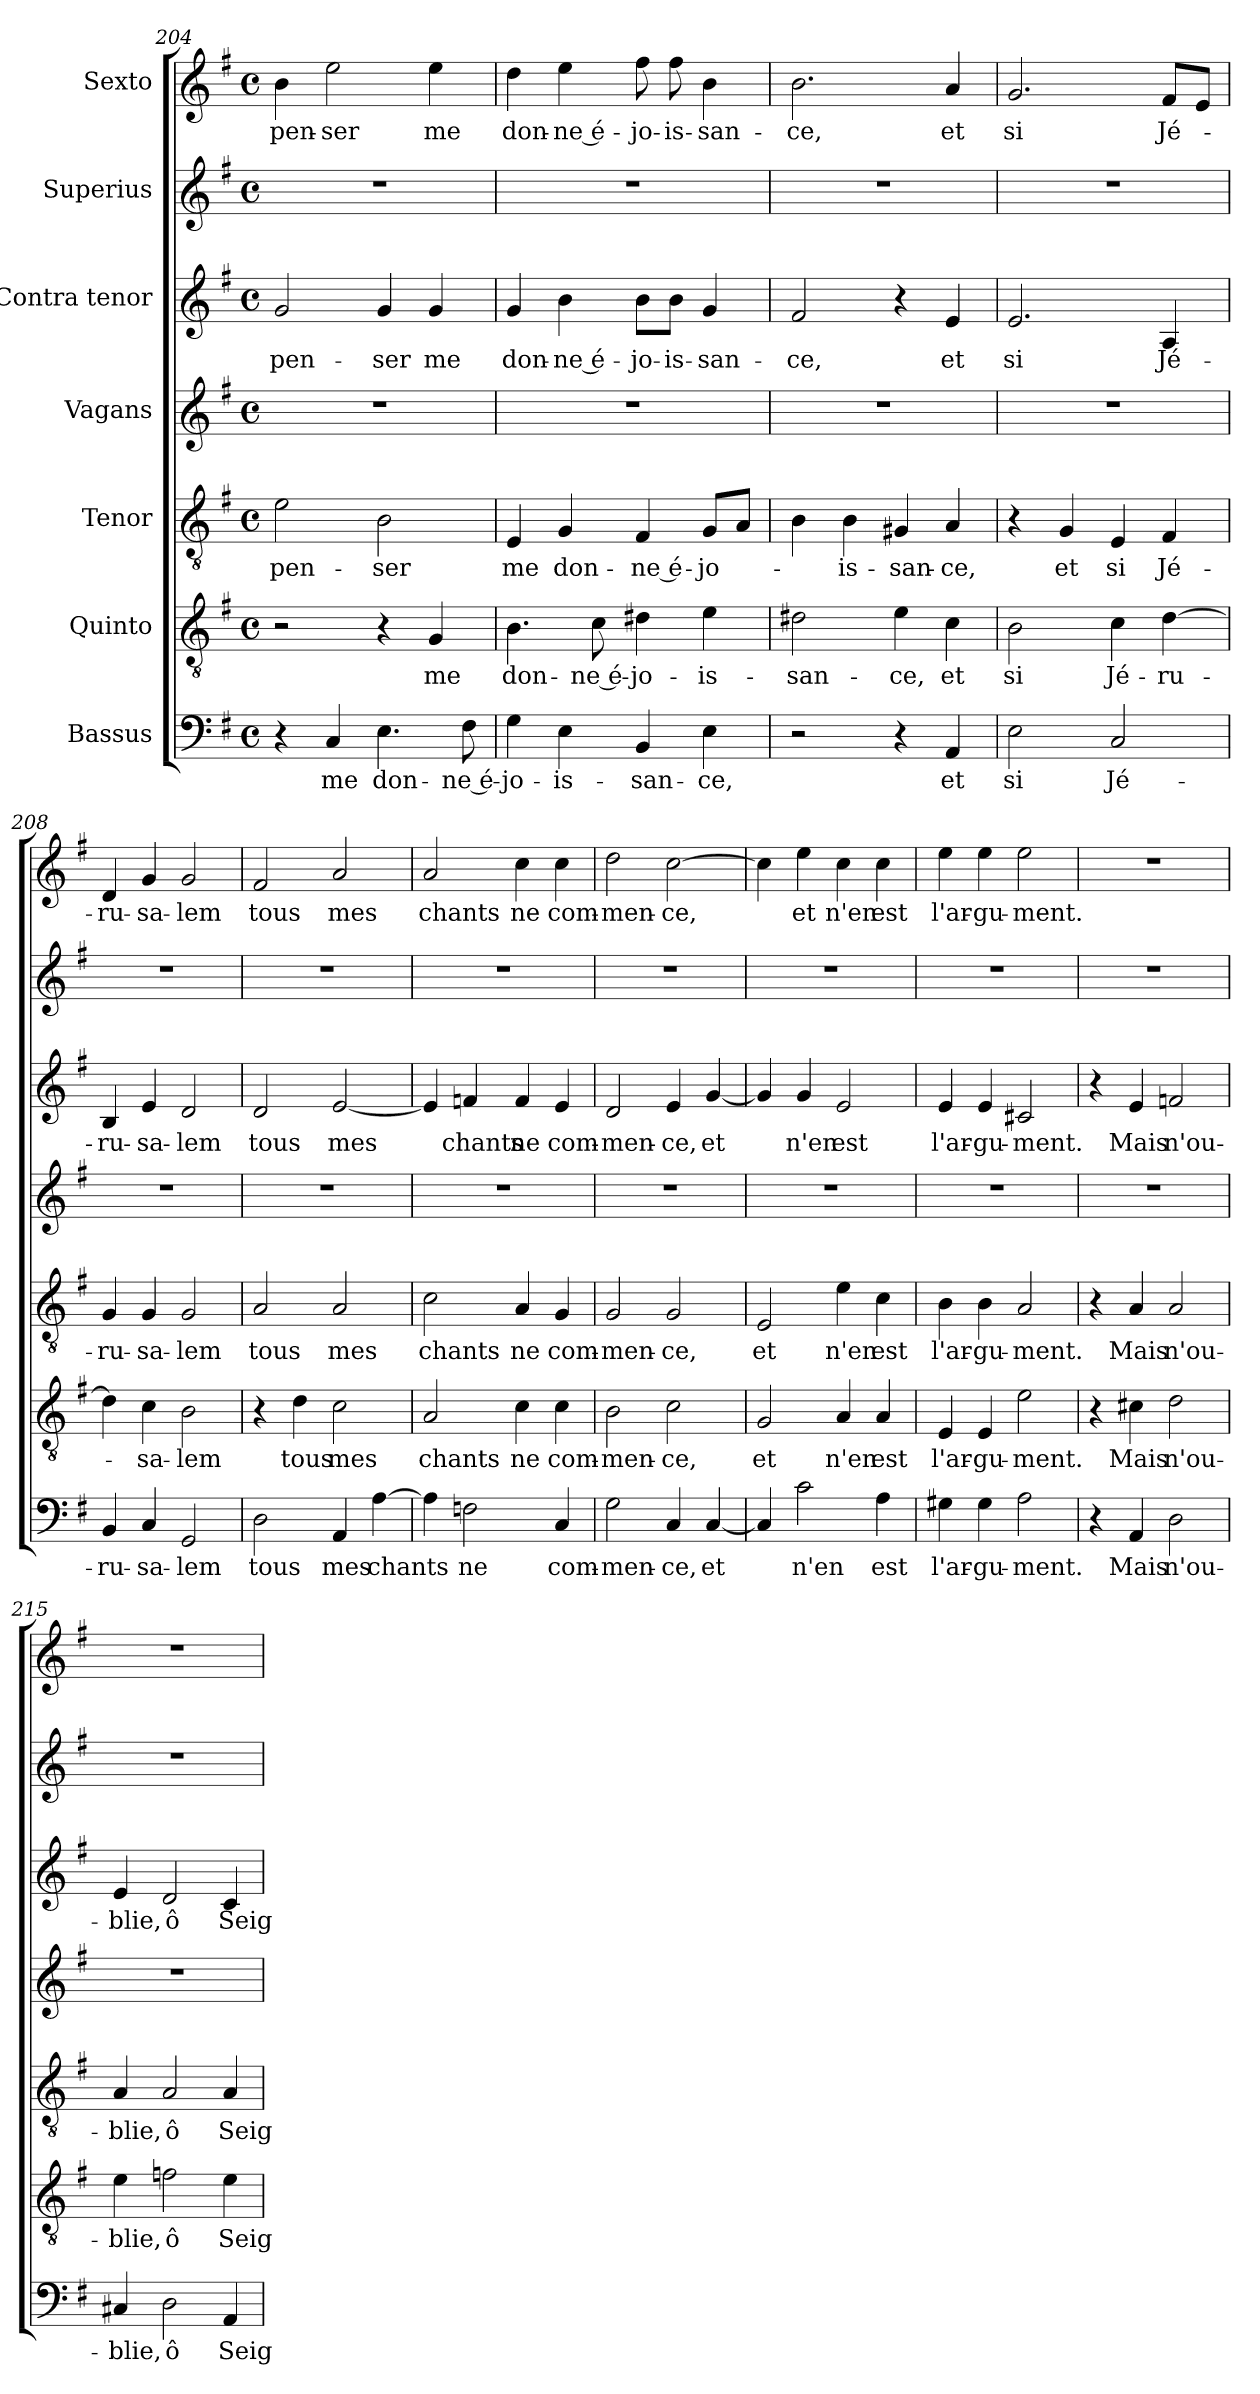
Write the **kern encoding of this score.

**kern	**text	**kern	**text	**kern	**text	**kern	**kern	**text	**kern	**kern	**text
*part7	*part7	*part6	*part6	*part5	*part5	*part4	*part3	*part3	*part2	*part1	*part1
*staff7	*staff7	*staff6	*staff6	*staff5	*staff5	*staff4	*staff3	*staff3	*staff2	*staff1	*staff1
*I"Bassus	*	*I"Quinto	*	*I"Tenor	*	*I"Vagans	*I"Contra tenor	*	*I"Superius	*I"Sexto	*
*clefF4	*	*clefGv2	*	*clefGv2	*	*clefG2	*clefG2	*	*clefG2	*clefG2	*
*k[f#]	*	*k[f#]	*	*k[f#]	*	*k[f#]	*k[f#]	*	*k[f#]	*k[f#]	*
*G:	*	*G:	*	*G:	*	*G:	*G:	*	*G:	*G:	*
*M4/4	*	*M4/4	*	*M4/4	*	*M4/4	*M4/4	*	*M4/4	*M4/4	*
*met(c)	*	*met(c)	*	*met(c)	*	*met(c)	*met(c)	*	*met(c)	*met(c)	*
=204	=204	=204	=204	=204	=204	=204	=204	=204	=204	=204	=204
!	!	!	!	!	!LO:LY:b	!	!	!LO:LY:b	!	!	!LO:LY:b
4r	.	2r	.	2e\	pen-	1r	2g/	pen-	1r	4b\	pen-
!	!LO:LY:b	!	!	!	!	!	!	!	!	!	!LO:LY:b
4C/	me	.	.	.	.	.	.	.	.	2ee\	-ser
!	!LO:LY:b	!	!	!	!LO:LY:b	!	!	!LO:LY:b	!	!	!
4.E\	don-	4r	.	2B\	-ser	.	4g/	-ser	.	.	.
!	!	!	!LO:LY:b	!	!	!	!	!LO:LY:b	!	!	!LO:LY:b
.	.	4G/	me	.	.	.	4g/	me	.	4ee\	me
!	!LO:LY:b	!	!	!	!	!	!	!	!	!	!
8F#\	-ne é-	.	.	.	.	.	.	.	.	.	.
=205	=205	=205	=205	=205	=205	=205	=205	=205	=205	=205	=205
!	!LO:LY:b	!	!LO:LY:b	!	!LO:LY:b	!	!	!LO:LY:b	!	!	!LO:LY:b
4G\	-jo-	4.B\	don-	4E/	me	1r	4g/	don-	1r	4dd\	don-
!	!LO:LY:b	!	!	!	!LO:LY:b	!	!	!LO:LY:b	!	!	!LO:LY:b
4E\	-is-	.	.	4G/	don-	.	4b\	-ne é-	.	4ee\	-ne é-
!	!	!	!LO:LY:b	!	!	!	!	!	!	!	!
.	.	8c\	-ne é-	.	.	.	.	.	.	.	.
!	!LO:LY:b	!	!LO:LY:b	!	!LO:LY:b	!	!	!LO:LY:b	!	!	!LO:LY:b
4BB/	-san-	4d#X\	-jo-	4F#/	-ne é-	.	8b\L	-jo-	.	8ff#\	-jo-
!	!	!	!	!	!	!	!	!LO:LY:b	!	!	!LO:LY:b
.	.	.	.	.	.	.	8b\J	-is-	.	8ff#\	-is-
!	!LO:LY:b	!	!LO:LY:b	!	!LO:LY:b	!	!	!LO:LY:b	!	!	!LO:LY:b
4E\	-ce,	4e\	-is-	8G/L	-jo-	.	4g/	-san-	.	4b\	-san-
.	.	.	.	8A/J	.	.	.	.	.	.	.
=206	=206	=206	=206	=206	=206	=206	=206	=206	=206	=206	=206
!	!	!	!LO:LY:b	!	!	!	!	!LO:LY:b	!	!	!LO:LY:b
2r	.	2d#X\	-san-	4B\	.	1r	2f#/	-ce,	1r	2.b\	-ce,
!	!	!	!	!	!LO:LY:b	!	!	!	!	!	!
.	.	.	.	4B\	-is-	.	.	.	.	.	.
!	!	!	!LO:LY:b	!	!LO:LY:b	!	!	!	!	!	!
4r	.	4e\	-ce,	4G#X/	-san-	.	4r	.	.	.	.
!	!LO:LY:b	!	!LO:LY:b	!	!LO:LY:b	!	!	!LO:LY:b	!	!	!LO:LY:b
4AA/	et	4c\	et	4A/	-ce,	.	4e/	et	.	4a/	et
=207	=207	=207	=207	=207	=207	=207	=207	=207	=207	=207	=207
!	!LO:LY:b	!	!LO:LY:b	!	!	!	!	!LO:LY:b	!	!	!LO:LY:b
2E\	si	2B\	si	4r	.	1r	2.e/	si	1r	2.g/	si
!	!	!	!	!	!LO:LY:b	!	!	!	!	!	!
.	.	.	.	4G/	et	.	.	.	.	.	.
!	!LO:LY:b	!	!LO:LY:b	!	!LO:LY:b	!	!	!	!	!	!
2C/	Jé-	4c\	Jé-	4E/	si	.	.	.	.	.	.
!	!	!	!LO:LY:b	!	!LO:LY:b	!	!	!LO:LY:b	!	!	!LO:LY:b
.	.	[4d\	-ru-	4F#/	Jé-	.	4A/	Jé-	.	8f#/L	Jé-
.	.	.	.	.	.	.	.	.	.	8e/J	.
!!LO:LB:g=z
=208	=208	=208	=208	=208	=208	=208	=208	=208	=208	=208	=208
!	!LO:LY:b	!	!	!	!LO:LY:b	!	!	!LO:LY:b	!	!	!LO:LY:b
4BB/	-ru-	4d\]	.	4G/	-ru-	1r	4B/	-ru-	1r	4d/	-ru-
!	!LO:LY:b	!	!LO:LY:b	!	!LO:LY:b	!	!	!LO:LY:b	!	!	!LO:LY:b
4C/	-sa-	4c\	-sa-	4G/	-sa-	.	4e/	-sa-	.	4g/	-sa-
!	!LO:LY:b	!	!LO:LY:b	!	!LO:LY:b	!	!	!LO:LY:b	!	!	!LO:LY:b
2GG/	-lem	2B\	-lem	2G/	-lem	.	2d/	-lem	.	2g/	-lem
=209	=209	=209	=209	=209	=209	=209	=209	=209	=209	=209	=209
!	!LO:LY:b	!	!	!	!LO:LY:b	!	!	!LO:LY:b	!	!	!LO:LY:b
2D\	tous	4r	.	2A/	tous	1r	2d/	tous	1r	2f#/	tous
!	!	!	!LO:LY:b	!	!	!	!	!	!	!	!
.	.	4d\	tous	.	.	.	.	.	.	.	.
!	!LO:LY:b	!	!LO:LY:b	!	!LO:LY:b	!	!	!LO:LY:b	!	!	!LO:LY:b
4AA/	mes	2c\	mes	2A/	mes	.	[2e/	mes	.	2a/	mes
!	!LO:LY:b	!	!	!	!	!	!	!	!	!	!
[4A\	chants	.	.	.	.	.	.	.	.	.	.
=210	=210	=210	=210	=210	=210	=210	=210	=210	=210	=210	=210
!	!	!	!LO:LY:b	!	!LO:LY:b	!	!	!	!	!	!LO:LY:b
4A\]	.	2A/	chants	2c\	chants	1r	4e/]	.	1r	2a/	chants
!	!LO:LY:b	!	!	!	!	!	!	!LO:LY:b	!	!	!
2Fn\	ne	.	.	.	.	.	4fn/	chants	.	.	.
!	!	!	!LO:LY:b	!	!LO:LY:b	!	!	!LO:LY:b	!	!	!LO:LY:b
.	.	4c\	ne	4A/	ne	.	4f/	ne	.	4cc\	ne
!	!LO:LY:b	!	!LO:LY:b	!	!LO:LY:b	!	!	!LO:LY:b	!	!	!LO:LY:b
4C/	com-	4c\	com-	4G/	com-	.	4e/	com-	.	4cc\	com-
=211	=211	=211	=211	=211	=211	=211	=211	=211	=211	=211	=211
!	!LO:LY:b	!	!LO:LY:b	!	!LO:LY:b	!	!	!LO:LY:b	!	!	!LO:LY:b
2G\	-men-	2B\	-men-	2G/	-men-	1r	2d/	-men-	1r	2dd\	-men-
!	!LO:LY:b	!	!LO:LY:b	!	!LO:LY:b	!	!	!LO:LY:b	!	!	!LO:LY:b
4C/	-ce,	2c\	-ce,	2G/	-ce,	.	4e/	-ce,	.	[2cc\	-ce,
!	!LO:LY:b	!	!	!	!	!	!	!LO:LY:b	!	!	!
[4C/	et	.	.	.	.	.	[4g/	et	.	.	.
=212	=212	=212	=212	=212	=212	=212	=212	=212	=212	=212	=212
!	!	!	!LO:LY:b	!	!LO:LY:b	!	!	!	!	!	!
4C/]	.	2G/	et	2E/	et	1r	4g/]	.	1r	4cc\]	.
!	!LO:LY:b	!	!	!	!	!	!	!LO:LY:b	!	!	!LO:LY:b
2c\	n'en	.	.	.	.	.	4g/	n'en	.	4ee\	et
!	!	!	!LO:LY:b	!	!LO:LY:b	!	!	!LO:LY:b	!	!	!LO:LY:b
.	.	4A/	n'en	4e\	n'en	.	2e/	est	.	4cc\	n'en
!	!LO:LY:b	!	!LO:LY:b	!	!LO:LY:b	!	!	!	!	!	!LO:LY:b
4A\	est	4A/	est	4c\	est	.	.	.	.	4cc\	est
=213	=213	=213	=213	=213	=213	=213	=213	=213	=213	=213	=213
!	!LO:LY:b	!	!LO:LY:b	!	!LO:LY:b	!	!	!LO:LY:b	!	!	!LO:LY:b
4G#X\	l'ar-	4E/	l'ar-	4B\	l'ar-	1r	4e/	l'ar-	1r	4ee\	l'ar-
!	!LO:LY:b	!	!LO:LY:b	!	!LO:LY:b	!	!	!LO:LY:b	!	!	!LO:LY:b
4G#\	-gu-	4E/	-gu-	4B\	-gu-	.	4e/	-gu-	.	4ee\	-gu-
!	!LO:LY:b	!	!LO:LY:b	!	!LO:LY:b	!	!	!LO:LY:b	!	!	!LO:LY:b
2A\	-ment.	2e\	-ment.	2A/	-ment.	.	2c#X/	-ment.	.	2ee\	-ment.
!!LO:PB:g=z
=214	=214	=214	=214	=214	=214	=214	=214	=214	=214	=214	=214
4r	.	4r	.	4r	.	1r	4r	.	1r	1r	.
!	!LO:LY:b	!	!LO:LY:b	!	!LO:LY:b	!	!	!LO:LY:b	!	!	!
4AA/	Mais	4c#X\	Mais	4A/	Mais	.	4e/	Mais	.	.	.
!	!LO:LY:b	!	!LO:LY:b	!	!LO:LY:b	!	!	!LO:LY:b	!	!	!
2D\	n'ou-	2d\	n'ou-	2A/	n'ou-	.	2fn/	n'ou-	.	.	.
=215	=215	=215	=215	=215	=215	=215	=215	=215	=215	=215	=215
!	!LO:LY:b	!	!LO:LY:b	!	!LO:LY:b	!	!	!LO:LY:b	!	!	!
4C#X/	-blie,	4e\	-blie,	4A/	-blie,	1r	4e/	-blie,	1r	1r	.
!	!LO:LY:b	!	!LO:LY:b	!	!LO:LY:b	!	!	!LO:LY:b	!	!	!
2D\	ô	2fn\	ô	2A/	ô	.	2d/	ô	.	.	.
!	!LO:LY:b	!	!LO:LY:b	!	!LO:LY:b	!	!	!LO:LY:b	!	!	!
4AA/	Seig-	4e\	Seig-	4A/	Seig-	.	4c/	Seig-	.	.	.
=	=	=	=	=	=	=	=	=	=	=	=
*-	*-	*-	*-	*-	*-	*-	*-	*-	*-	*-	*-
